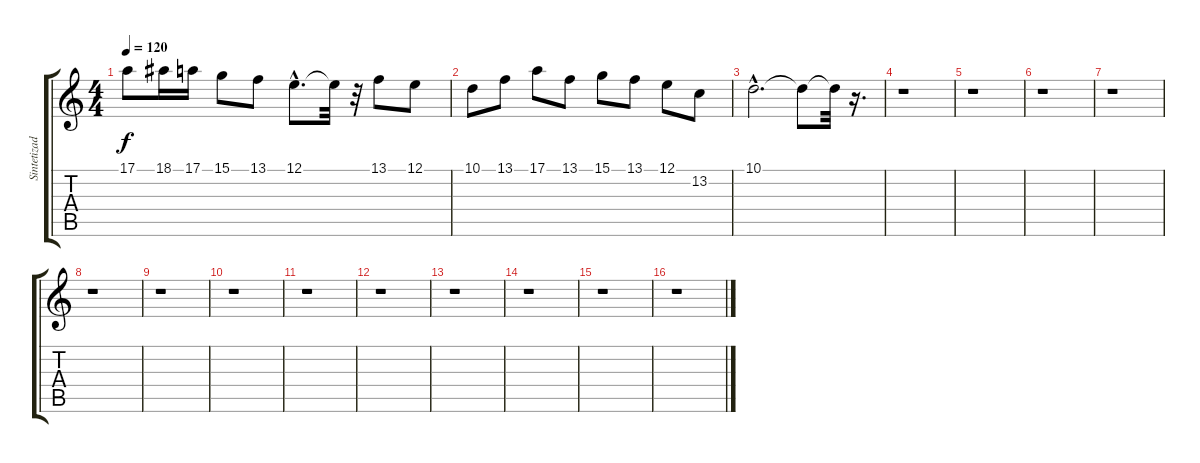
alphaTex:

\track ("Sintetizador 1" "Sintetizad") {instrument violin}
\staff {score tabs}
\tuning (E4 B3 G3 D3 A2 E2) {hide}
\ts (4 4)
\tempo 120
\clef g2
\ks c
17.1.8{dy f} 18.1.16 17.1.16 15.1.8 13.1.8 12.1{hac}.8{d} 12.1{t}.32 r.32 13.1.8 12.1.8 |
10.1.8 13.1.8 17.1.8 13.1.8 15.1.8 13.1.8 12.1.8 13.2.8 |
10.1{hac}.2{d} 10.1{t}.8 10.1{t}.32 r.16{d} |
r.1 |
r.1 |
r.1 |
r.1 |
r.1 |
r.1 |
r.1 |
r.1 |
r.1 |
r.1 |
r.1 |
r.1 |
r.1
